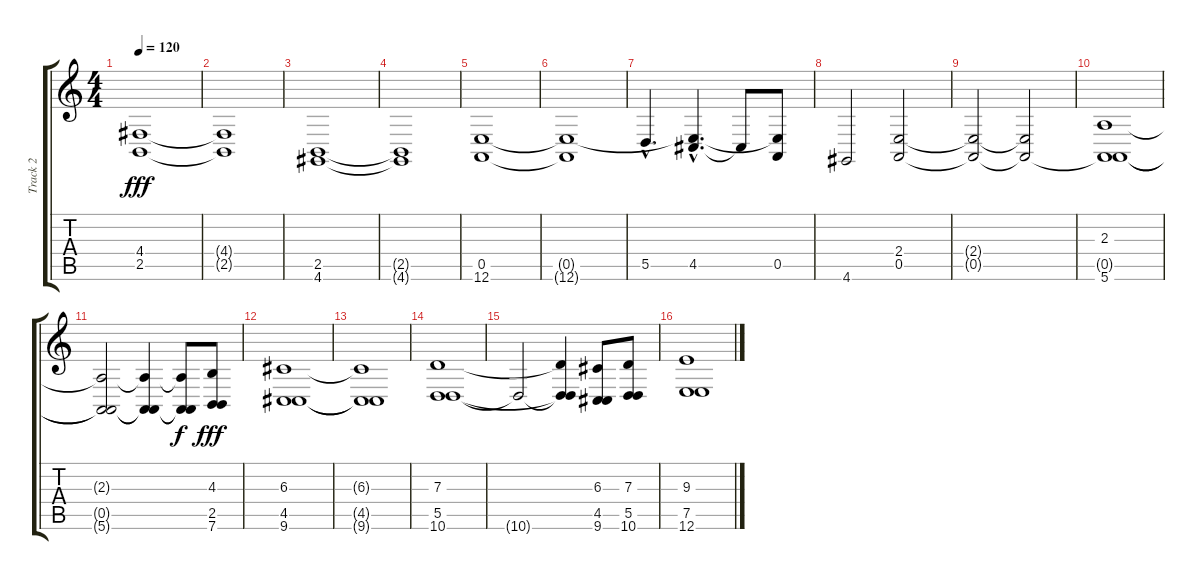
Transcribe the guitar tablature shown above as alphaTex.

\track ("Track 2" "Track 2") {instrument cello}
\staff {score tabs}
\tuning (E4 B3 G3 D3 A2 E2) {hide}
\ts (4 4)
\tempo 120
\clef g2
\ks c
(4.4 2.5).1{dy fff} |
(4.4{t} 2.5{t}).1 |
(2.5 4.6).1 |
(2.5{t} 4.6{t}).1 |
(0.5 12.6).1 |
(0.5{t} 12.6{t}).1 |
5.5{hac}.4{d} (4.5{hac} 12.6{hac t}).4{d} 4.5{t}.8 (0.5 12.6{t}).8 |
4.6.2 (2.4 0.5).2 |
(2.4{t} 0.5{t}).2 (2.4{t} 0.5{t}).2 |
(2.3 0.5{t} 5.6).1 |
(2.3{t} 0.5{t} 5.6{t}).2 (2.3{t} 0.5{t} 5.6{t}).4 (2.3{t} 0.5{t} 5.6{t}).8{dy f} (4.3 2.5 7.6).8{dy fff} |
(6.3 4.5 9.6).1 |
(6.3{t} 4.5{t} 9.6{t}).1 |
(7.3 5.5 10.6).1 |
10.6{t}.2 (7.3{t} 5.5{t} 10.6{t}).4 (6.3 4.5 9.6).8 (7.3 5.5 10.6).8 |
(9.3 7.5 12.6).1
